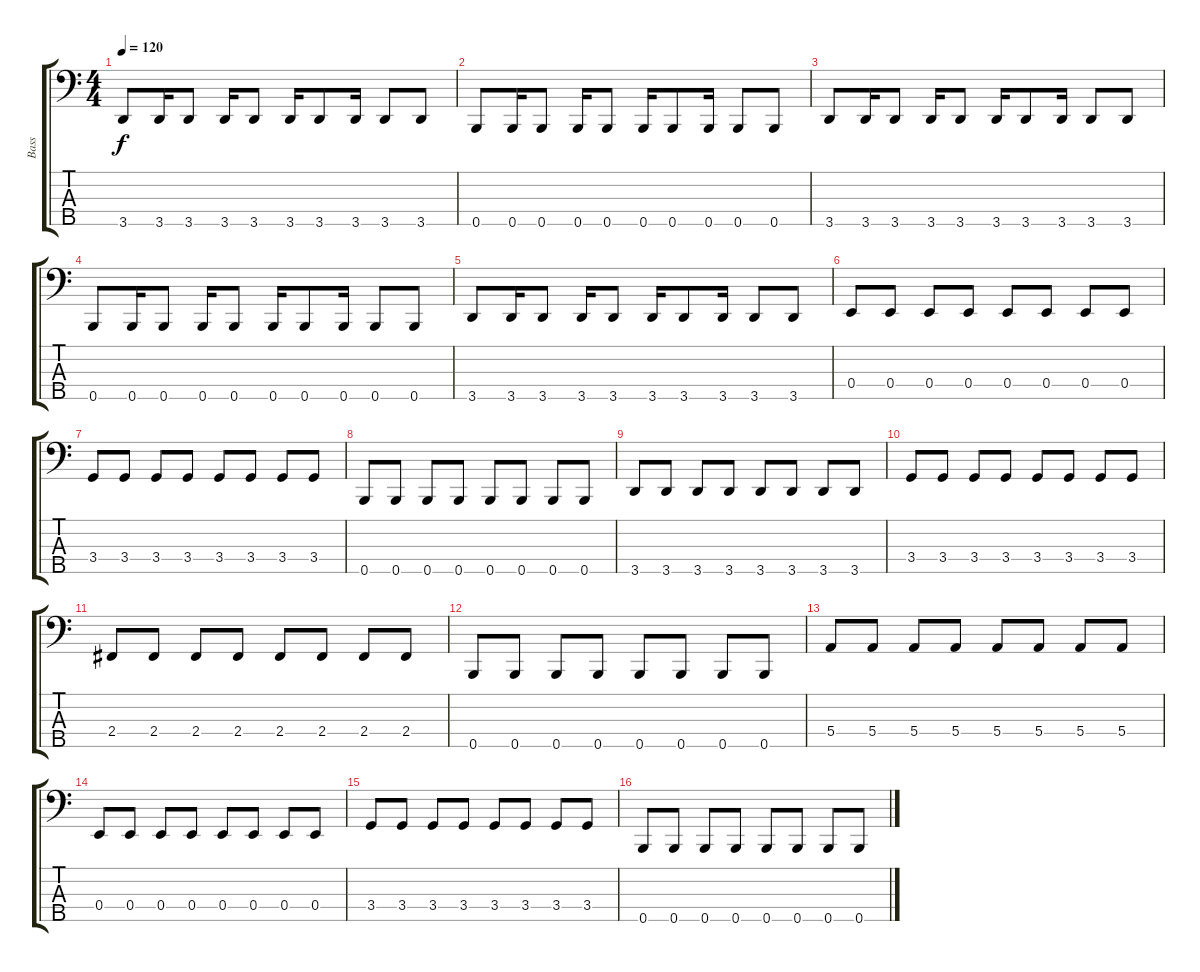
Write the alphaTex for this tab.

\track ("Bass" "Bass") {instrument electricbasspick}
\staff {score tabs}
\tuning (G2 D2 A1 E1 B0) {hide}
\ts (4 4)
\tempo 120
\clef f4
\ks c
3.5.8{dy f} 3.5.16 3.5.8 3.5.16 3.5.8 3.5.16 3.5.8 3.5.16 3.5.8 3.5.8 |
0.5.8 0.5.16 0.5.8 0.5.16 0.5.8 0.5.16 0.5.8 0.5.16 0.5.8 0.5.8 |
3.5.8 3.5.16 3.5.8 3.5.16 3.5.8 3.5.16 3.5.8 3.5.16 3.5.8 3.5.8 |
0.5.8 0.5.16 0.5.8 0.5.16 0.5.8 0.5.16 0.5.8 0.5.16 0.5.8 0.5.8 |
3.5.8 3.5.16 3.5.8 3.5.16 3.5.8 3.5.16 3.5.8 3.5.16 3.5.8 3.5.8 |
0.4.8 0.4.8 0.4.8 0.4.8 0.4.8 0.4.8 0.4.8 0.4.8 |
3.4.8 3.4.8 3.4.8 3.4.8 3.4.8 3.4.8 3.4.8 3.4.8 |
0.5.8 0.5.8 0.5.8 0.5.8 0.5.8 0.5.8 0.5.8 0.5.8 |
3.5.8 3.5.8 3.5.8 3.5.8 3.5.8 3.5.8 3.5.8 3.5.8 |
3.4.8 3.4.8 3.4.8 3.4.8 3.4.8 3.4.8 3.4.8 3.4.8 |
2.4.8 2.4.8 2.4.8 2.4.8 2.4.8 2.4.8 2.4.8 2.4.8 |
0.5.8 0.5.8 0.5.8 0.5.8 0.5.8 0.5.8 0.5.8 0.5.8 |
5.4.8 5.4.8 5.4.8 5.4.8 5.4.8 5.4.8 5.4.8 5.4.8 |
0.4.8 0.4.8 0.4.8 0.4.8 0.4.8 0.4.8 0.4.8 0.4.8 |
3.4.8 3.4.8 3.4.8 3.4.8 3.4.8 3.4.8 3.4.8 3.4.8 |
0.5.8 0.5.8 0.5.8 0.5.8 0.5.8 0.5.8 0.5.8 0.5.8
